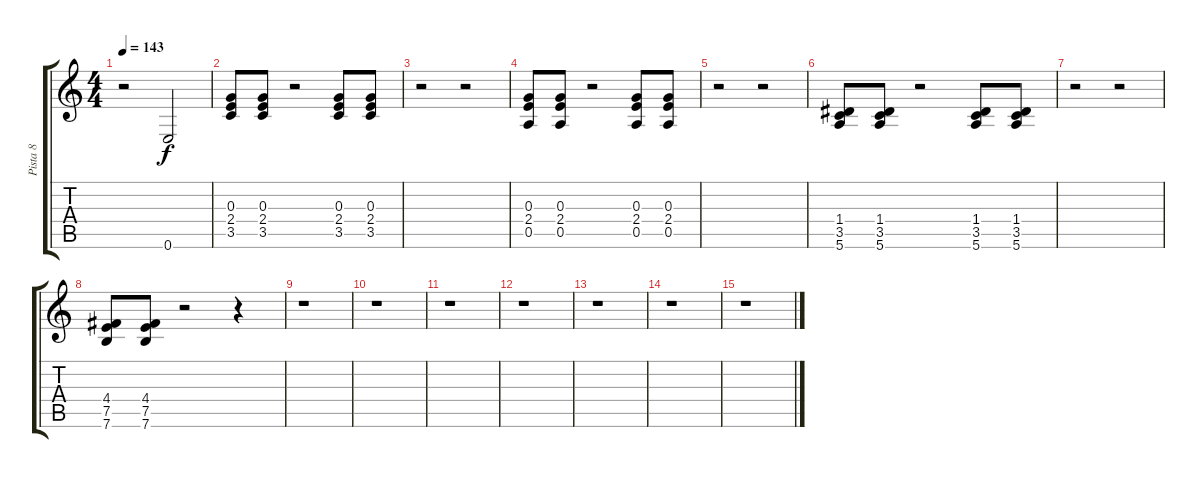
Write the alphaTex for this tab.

\track ("Pista 8" "Pista 8") {instrument distortionguitar}
\staff {score tabs}
\tuning (E4 B3 G3 D3 A2 E2) {hide}
\ts (4 4)
\tempo 143
\clef g2
\ks c
r.2{dy f} 0.6.2 |
(0.3 2.4 3.5).8 (0.3 2.4 3.5).8 r.2 (0.3 2.4 3.5).8 (0.3 2.4 3.5).8 |
r.2 r.2 |
(0.3 2.4 0.5).8 (0.3 2.4 0.5).8 r.2 (0.3 2.4 0.5).8 (0.3 2.4 0.5).8 |
r.2 r.2 |
(1.4 3.5 5.6).8 (1.4 3.5 5.6).8 r.2 (1.4 3.5 5.6).8 (1.4 3.5 5.6).8 |
r.2 r.2 |
(4.4 7.5 7.6).8 (4.4 7.5 7.6).8 r.2 r.4 |
r.1 |
r.1 |
r.1 |
r.1 |
r.1 |
r.1 |
r.1
